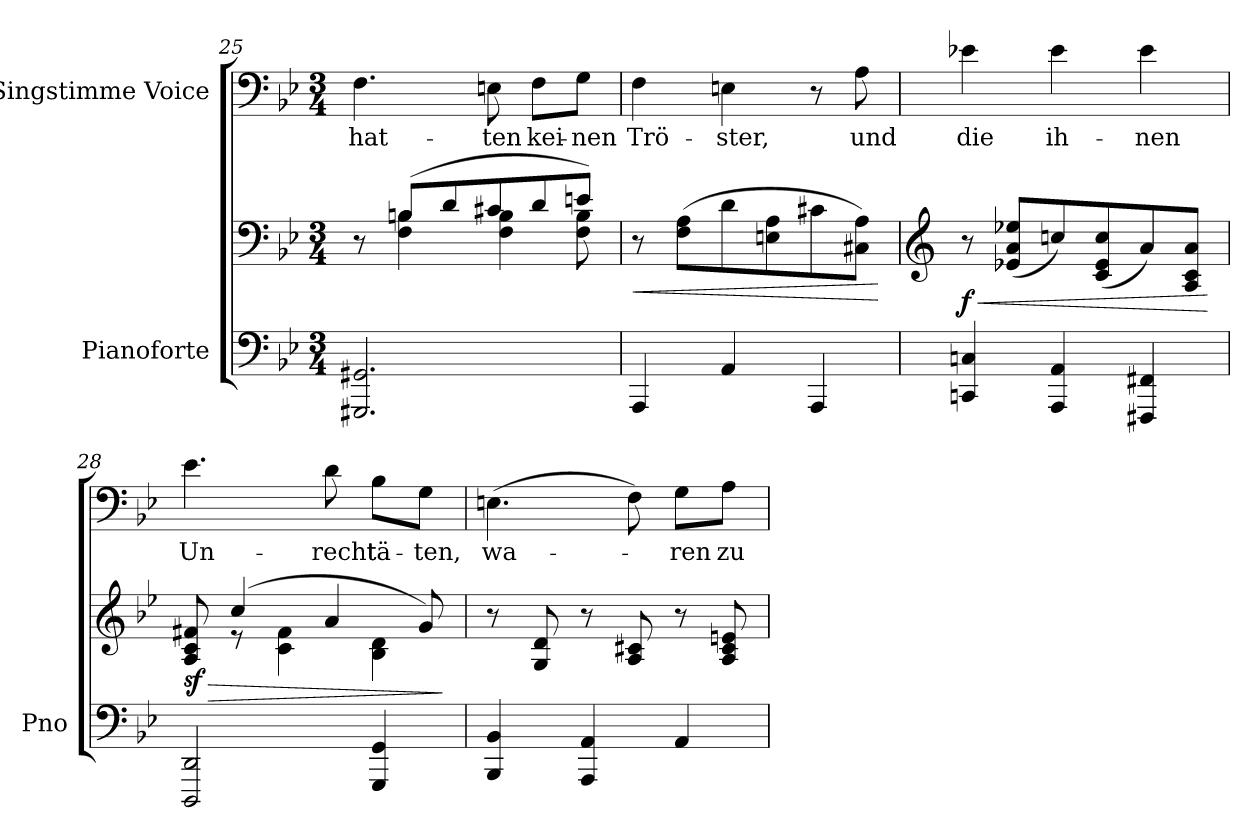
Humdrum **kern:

**kern	**kern	**dynam	**kern	**text
*part2	*part2	*part2	*part1	*part1
*staff3	*staff2	*staff2/3	*staff1	*staff1
*I"Pianoforte	*	*	*I"Singstimme Voice	*
*I'Pno	*	*	*	*
*clefF4	*clefF4	*	*clefF4	*
*k[b-e-]	*k[b-e-]	*	*k[b-e-]	*
*M3/4	*M3/4	*	*M3/4	*
=25	=25	=25	=25	=25
*	*^	*	*	*
!	!	!	!	!	!LO:LY:b
2.GGG#X/ 2.GG#X/	8r	8ryy	.	4.F\	hat-
.	(8Bn/L	4F\ 4B\	.	.	.
.	8d/	.	.	.	.
!	!	!	!	!	!LO:LY:b
.	8c#X/	4F\ 4B\	.	8En\	-ten
!	!	!	!	!	!LO:LY:b
.	8d/	.	.	8F\L	kei-
!	!	!	!	!	!LO:LY:b
.	8en/J)	8F\ 8B\	.	8G\J	-nen
=26	=26	=26	=26	=26	=26
!	!	!	!LO:HP:b	!	!LO:LY:b
*	*v	*v	*	*	*
4AAA/	8r	<	4F\	Trö-
.	(8F\ 8A\L	.	.	.
!	!	!	!	!LO:LY:b
4AA/	8d\	.	4En\	-ster,
.	8En\ 8A\	.	.	.
4AAA/	8c#X\	.	8r	.
!	!	!	!	!LO:LY:b
.	8C#X\ 8A\J)	.	8A\	und
.	.	[	.	.
=27	=27	=27	=27	=27
*	*clefG2	*	*	*
!	!	!LO:HP:b	!	!LO:LY:b
!	!	!LO:DY:n=1:b	!	!
4CCn/ 4Cn/	8r	< f	4e-X\	die
.	(>8e-X/ 8a/ 8ee-X/L	.	.	.
!	!	!	!	!LO:LY:b
4AAA/ 4AA/	8ccn/)	.	4e-\	ih-
.	(>8c/ 8e-/ 8cc/	.	.	.
!	!	!	!	!LO:LY:b
4FFF#X/ 4FF#X/	8a/)	.	4e-\	-nen
.	8A/ 8c/ 8a/J	.	.	.
.	.	[	.	.
=28	=28	=28	=28	=28
!	!	!LO:HP:b	!	!LO:LY:b
*	*^	*	*	*
!	!	!	!LO:DY:n=1:b	!	!
2DDD/ 2DD/	8A/ 8c/ 8f#X/	8ryy	> sf	4.e-\	Un-
.	(4cc/	8r	.	.	.
.	.	4c\ 4f#\	.	.	.
!	!	!	!	!	!LO:LY:b
.	4a/	.	.	8d\	-recht
!	!	!	!	!	!LO:LY:b
4GGG/ 4GG/	.	4B-\ 4d\	.	8B-\L	tä-
!	!	!	!	!	!LO:LY:b
.	8g/)	.	.	8G\J	-ten,
*	*v	*v	*	*	*
.	.	]	.	.
!!LO:LB:g=z
=29	=29	=29	=29	=29
!	!	!	!	!LO:LY:b
4BBB-/ 4BB-/	8r	.	(4.En\	wa-
.	8G/ 8d/	.	.	.
4AAA/ 4AA/	8r	.	.	.
.	8A/ 8c#X/	.	8F\)	.
!	!	!	!	!LO:LY:b
4AA/	8r	.	8G\L	-ren
!	!	!	!	!LO:LY:b
.	8A/ 8c#/ 8en/	.	8A\J	zu
=	=	=	=	=
*-	*-	*-	*-	*-
